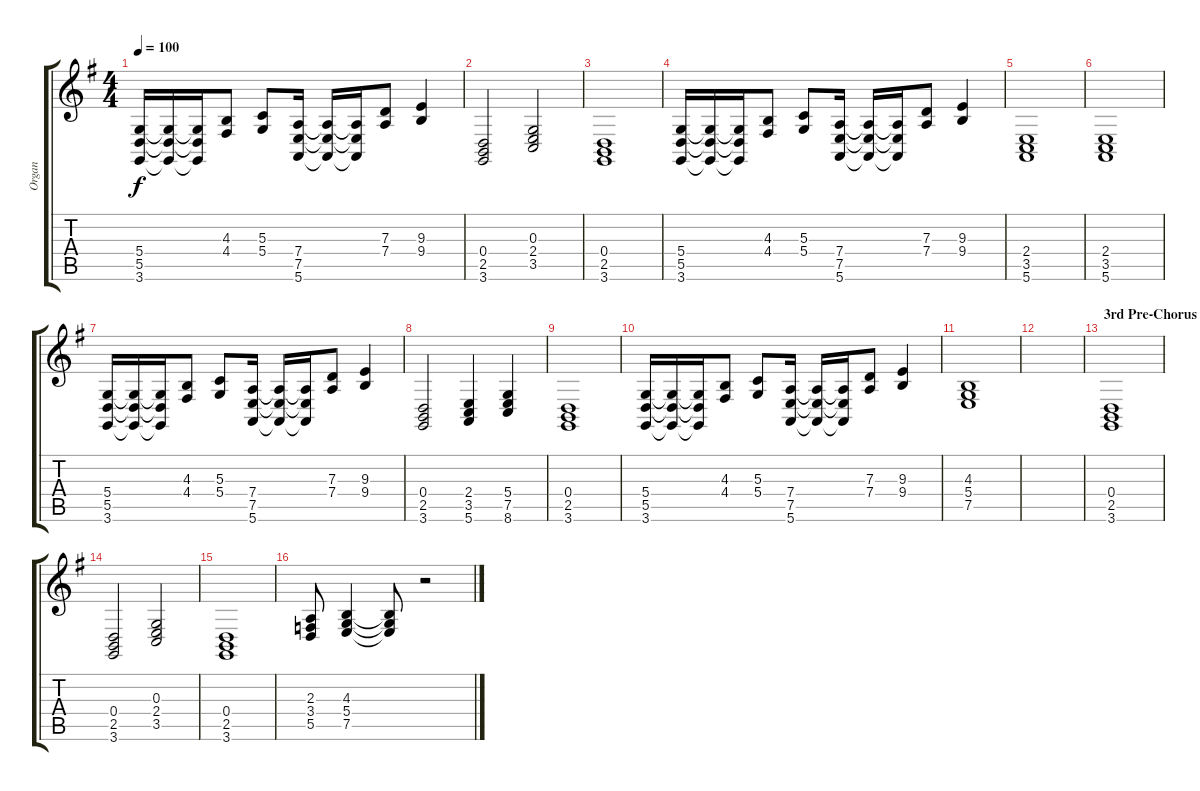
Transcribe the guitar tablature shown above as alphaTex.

\track ("Organ" "Organ") {instrument drawbarorgan}
\staff {score tabs}
\tuning (E4 B3 G3 D3 A2 E2) {hide}
\ts (4 4)
\tempo 100
\clef g2
\ks eminor
(5.4 5.5 3.6).16{dy f} (5.4{t} 5.5{t} 3.6{t}).16 (5.4{t} 5.5{t} 3.6{t}).16 (4.3 4.4).8 (5.3 5.4).8 (7.4 7.5 5.6).16 (7.4{t} 7.5{t} 5.6{t}).16 (7.4{t} 7.5{t} 5.6{t}).16 (7.3 7.4).8 (9.3 9.4).4 |
(0.4 2.5 3.6).2 (0.3 2.4 3.5).2 |
(0.4 2.5 3.6).1 |
(5.4 5.5 3.6).16 (5.4{t} 5.5{t} 3.6{t}).16 (5.4{t} 5.5{t} 3.6{t}).16 (4.3 4.4).8 (5.3 5.4).8 (7.4 7.5 5.6).16 (7.4{t} 7.5{t} 5.6{t}).16 (7.4{t} 7.5{t} 5.6{t}).16 (7.3 7.4).8 (9.3 9.4).4 |
(2.4 3.5 5.6).1 |
(2.4 3.5 5.6).1 |
(5.4 5.5 3.6).16 (5.4{t} 5.5{t} 3.6{t}).16 (5.4{t} 5.5{t} 3.6{t}).16 (4.3 4.4).8 (5.3 5.4).8 (7.4 7.5 5.6).16 (7.4{t} 7.5{t} 5.6{t}).16 (7.4{t} 7.5{t} 5.6{t}).16 (7.3 7.4).8 (9.3 9.4).4 |
(0.4 2.5 3.6).2 (2.4 3.5 5.6).4 (5.4 7.5 8.6).4 |
(0.4 2.5 3.6).1 |
(5.4 5.5 3.6).16 (5.4{t} 5.5{t} 3.6{t}).16 (5.4{t} 5.5{t} 3.6{t}).16 (4.3 4.4).8 (5.3 5.4).8 (7.4 7.5 5.6).16 (7.4{t} 7.5{t} 5.6{t}).16 (7.4{t} 7.5{t} 5.6{t}).16 (7.3 7.4).8 (9.3 9.4).4 |
(4.3 5.4 7.5).1 |
|
\section ("" "3rd Pre-Chorus")
(0.4 2.5 3.6).1 |
(0.4 2.5 3.6).2 (0.3 2.4 3.5).2 |
(0.4 2.5 3.6).1 |
(2.3 3.4 5.5).8 (4.3 5.4 7.5).4 (4.3{t} 5.4{t} 7.5{t}).8 r.2
